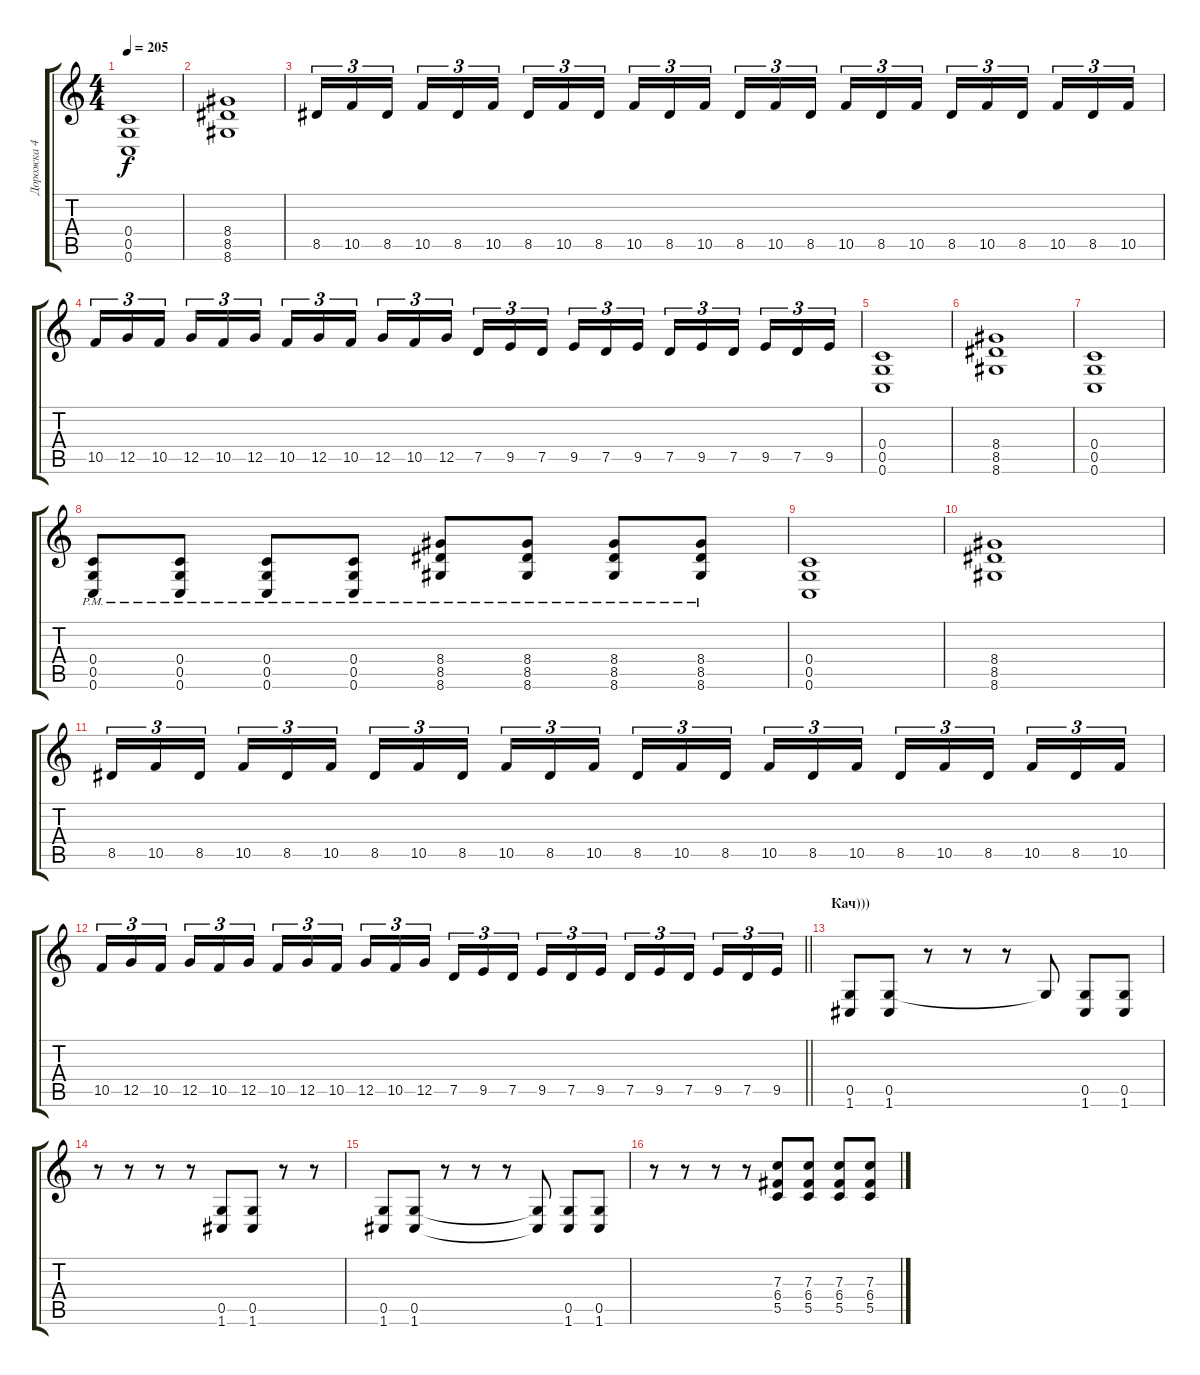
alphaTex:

\track ("Дорожка 4" "Дорожка 4") {instrument distortionguitar}
\staff {score tabs}
\tuning (D4 A3 F3 C3 G2 C2) {hide}
\ts (4 4)
\tempo 205
\clef g2
\ks c
(0.4 0.5 0.6).1{dy f} |
(8.4 8.5 8.6).1 |
8.5.16{tu (3 2)} 10.5.16{tu (3 2)} 8.5.16{tu (3 2) beam splitsecondary} 10.5.16{tu (3 2)} 8.5.16{tu (3 2)} 10.5.16{tu (3 2)} 8.5.16{tu (3 2)} 10.5.16{tu (3 2)} 8.5.16{tu (3 2) beam splitsecondary} 10.5.16{tu (3 2)} 8.5.16{tu (3 2)} 10.5.16{tu (3 2)} 8.5.16{tu (3 2)} 10.5.16{tu (3 2)} 8.5.16{tu (3 2) beam splitsecondary} 10.5.16{tu (3 2)} 8.5.16{tu (3 2)} 10.5.16{tu (3 2)} 8.5.16{tu (3 2)} 10.5.16{tu (3 2)} 8.5.16{tu (3 2) beam splitsecondary} 10.5.16{tu (3 2)} 8.5.16{tu (3 2)} 10.5.16{tu (3 2)} |
10.5.16{tu (3 2)} 12.5.16{tu (3 2)} 10.5.16{tu (3 2) beam splitsecondary} 12.5.16{tu (3 2)} 10.5.16{tu (3 2)} 12.5.16{tu (3 2)} 10.5.16{tu (3 2)} 12.5.16{tu (3 2)} 10.5.16{tu (3 2) beam splitsecondary} 12.5.16{tu (3 2)} 10.5.16{tu (3 2)} 12.5.16{tu (3 2)} 7.5.16{tu (3 2)} 9.5.16{tu (3 2)} 7.5.16{tu (3 2) beam splitsecondary} 9.5.16{tu (3 2)} 7.5.16{tu (3 2)} 9.5.16{tu (3 2)} 7.5.16{tu (3 2)} 9.5.16{tu (3 2)} 7.5.16{tu (3 2) beam splitsecondary} 9.5.16{tu (3 2)} 7.5.16{tu (3 2)} 9.5.16{tu (3 2)} |
(0.4 0.5 0.6).1 |
(8.4 8.5 8.6).1 |
(0.4 0.5 0.6).1 |
(0.4{pm} 0.5{pm} 0.6{pm}).8 (0.4{pm} 0.5{pm} 0.6{pm}).8 (0.4{pm} 0.5{pm} 0.6{pm}).8 (0.4{pm} 0.5{pm} 0.6{pm}).8 (8.4{pm} 8.5{pm} 8.6{pm}).8 (8.4{pm} 8.5{pm} 8.6{pm}).8 (8.4{pm} 8.5{pm} 8.6{pm}).8 (8.4{pm} 8.5{pm} 8.6{pm}).8 |
(0.4 0.5 0.6).1 |
(8.4 8.5 8.6).1 |
8.5.16{tu (3 2)} 10.5.16{tu (3 2)} 8.5.16{tu (3 2) beam splitsecondary} 10.5.16{tu (3 2)} 8.5.16{tu (3 2)} 10.5.16{tu (3 2)} 8.5.16{tu (3 2)} 10.5.16{tu (3 2)} 8.5.16{tu (3 2) beam splitsecondary} 10.5.16{tu (3 2)} 8.5.16{tu (3 2)} 10.5.16{tu (3 2)} 8.5.16{tu (3 2)} 10.5.16{tu (3 2)} 8.5.16{tu (3 2) beam splitsecondary} 10.5.16{tu (3 2)} 8.5.16{tu (3 2)} 10.5.16{tu (3 2)} 8.5.16{tu (3 2)} 10.5.16{tu (3 2)} 8.5.16{tu (3 2) beam splitsecondary} 10.5.16{tu (3 2)} 8.5.16{tu (3 2)} 10.5.16{tu (3 2)} |
\barLineRight lightlight
10.5.16{tu (3 2)} 12.5.16{tu (3 2)} 10.5.16{tu (3 2) beam splitsecondary} 12.5.16{tu (3 2)} 10.5.16{tu (3 2)} 12.5.16{tu (3 2)} 10.5.16{tu (3 2)} 12.5.16{tu (3 2)} 10.5.16{tu (3 2) beam splitsecondary} 12.5.16{tu (3 2)} 10.5.16{tu (3 2)} 12.5.16{tu (3 2)} 7.5.16{tu (3 2)} 9.5.16{tu (3 2)} 7.5.16{tu (3 2) beam splitsecondary} 9.5.16{tu (3 2)} 7.5.16{tu (3 2)} 9.5.16{tu (3 2)} 7.5.16{tu (3 2)} 9.5.16{tu (3 2)} 7.5.16{tu (3 2) beam splitsecondary} 9.5.16{tu (3 2)} 7.5.16{tu (3 2)} 9.5.16{tu (3 2)} |
\section ("" "Кач)))")
(0.5 1.6).8 (0.5 1.6).8 r.8 r.8 r.8 0.5{t}.8 (0.5 1.6).8 (0.5 1.6).8 |
r.8 r.8 r.8 r.8 (0.5 1.6).8 (0.5 1.6).8 r.8 r.8 |
(0.5 1.6).8 (0.5 1.6).8 r.8 r.8 r.8 (0.5{t} 1.6{t}).8 (0.5 1.6).8 (0.5 1.6).8 |
r.8 r.8 r.8 r.8 (7.3 6.4 5.5).8 (7.3 6.4 5.5).8 (7.3 6.4 5.5).8 (7.3 6.4 5.5).8
